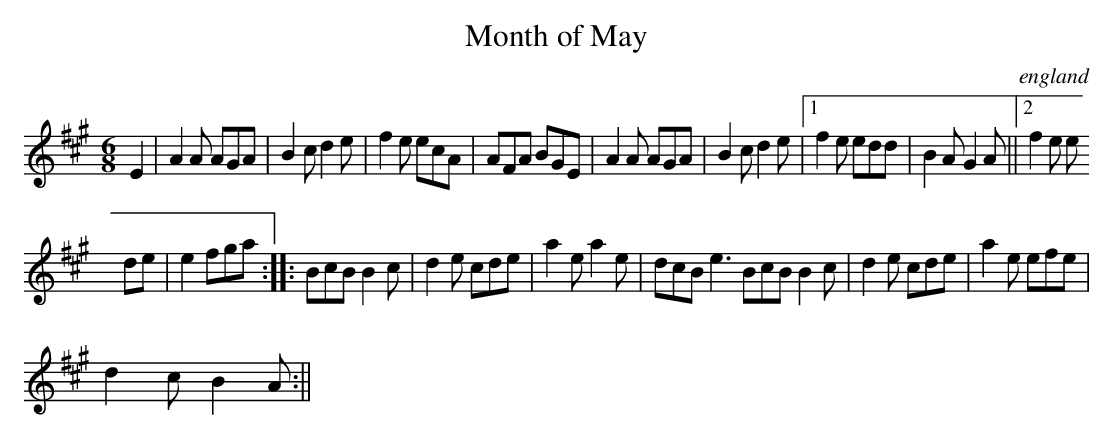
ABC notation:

X:1
T:Month of May
O:england
M:6/8
L:1/8
K:A major
E2|A2A AGA|B2cd2e|f2e ecA|AFA BGE|A2A AGA|B2cd2e|1f2e edd|B2AG2A||2f2e e
de|e2fga:||:BcBB2c|d2e cde|a2ea2e|dcB""e3BcB B2c|d2e cde|a2e efe|
d2cB2A:||
